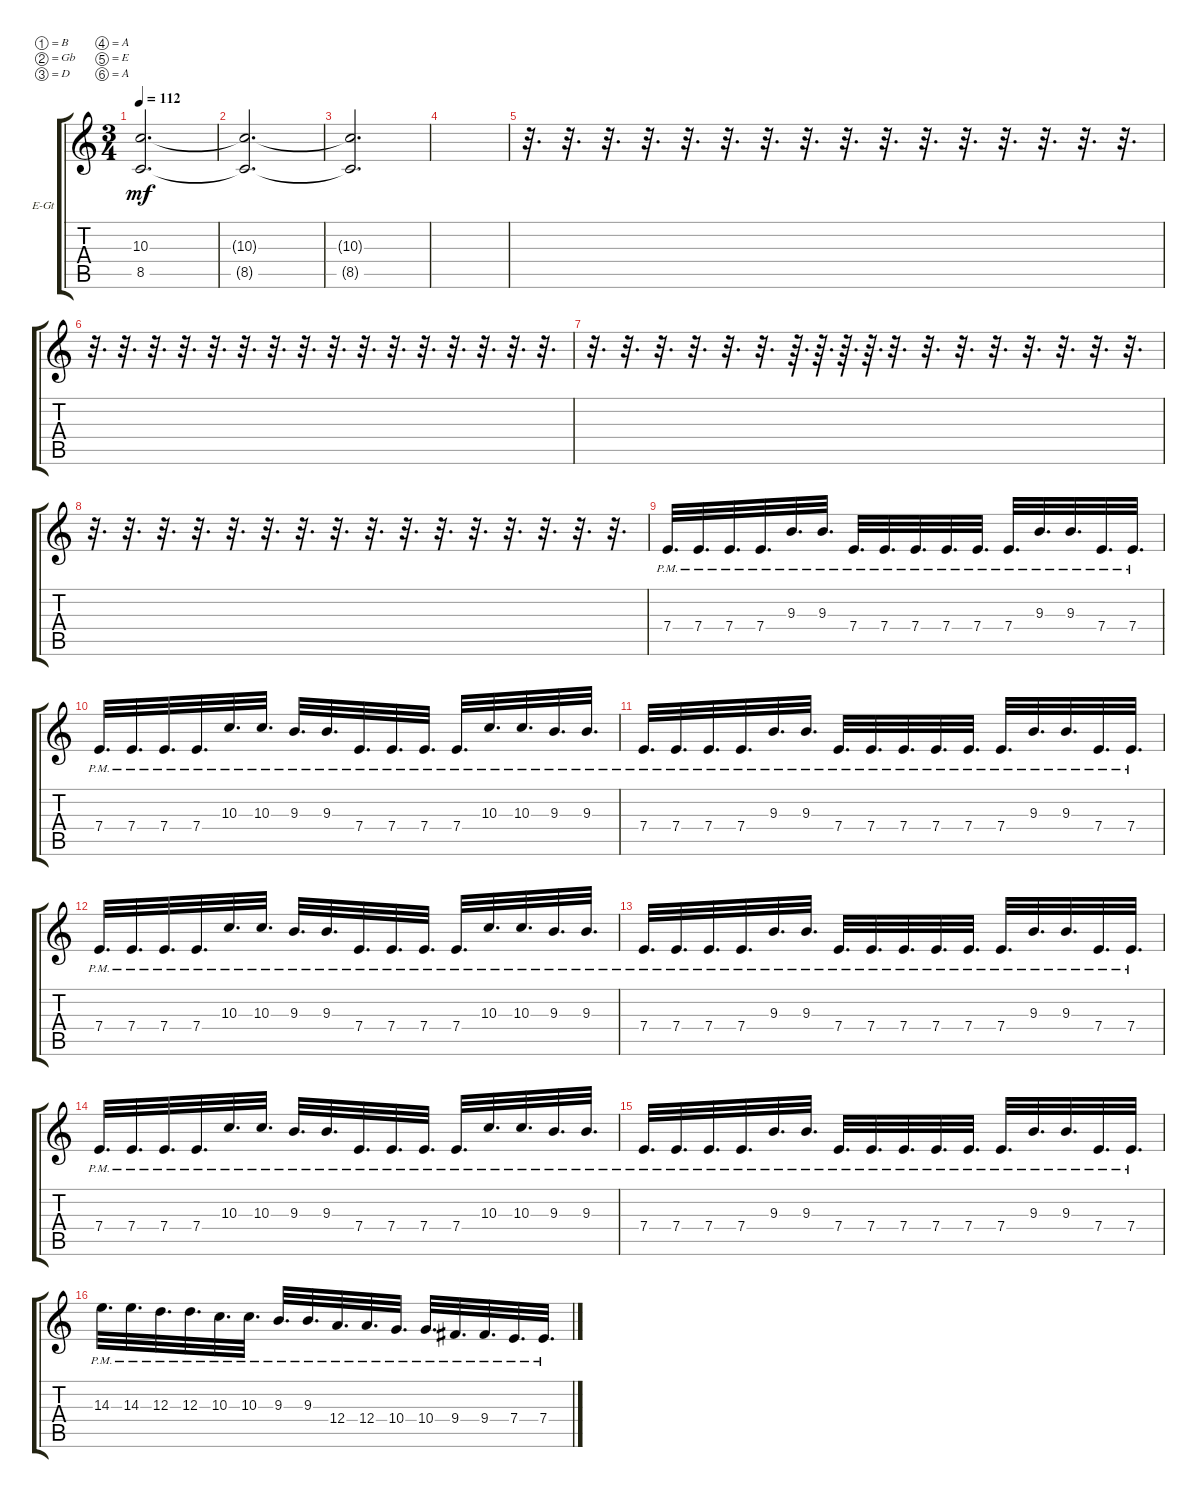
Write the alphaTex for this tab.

\bracketExtendMode groupsimilarinstruments
\firstSystemTrackNameOrientation horizontal
\otherSystemsTrackNameOrientation horizontal
\track ("Lead" "E-Gt") {instrument distortionguitar}
\staff {score tabs}
\tuning (B3 Gb3 D3 A2 E2 A1)
\ts (3 4)
\tempo 112
\clef g2
\ks c
(8.5 10.3).2{d dy mf} |
(10.3{t} 8.5{t}).2{d} |
(8.5{t} 10.3{t}).2{d} |
|
r.32{d} r.32{d} r.32{d} r.32{d} r.32{d} r.32{d} r.32{d} r.32{d} r.32{d} r.32{d} r.32{d} r.32{d} r.32{d} r.32{d} r.32{d} r.32{d} |
r.32{d} r.32{d} r.32{d} r.32{d} r.32{d} r.32{d} r.32{d} r.32{d} r.32{d} r.32{d} r.32{d} r.32{d} r.32{d} r.32{d} r.32{d} r.32{d} |
r.32{d} r.32{d} r.32{d} r.32{d} r.32{d} r.32{d} r.64{d} r.64{d} r.64{d} r.64{d} r.32{d} r.32{d} r.32{d} r.32{d} r.32{d} r.32{d} r.32{d} r.32{d} |
r.32{d} r.32{d} r.32{d} r.32{d} r.32{d} r.32{d} r.32{d} r.32{d} r.32{d} r.32{d} r.32{d} r.32{d} r.32{d} r.32{d} r.32{d} r.32{d} |
7.4{pm}.32{d} 7.4{pm}.32{d} 7.4{pm}.32{d} 7.4{pm}.32{d} 9.3{pm}.32{d} 9.3{pm}.32{d} 7.4{pm}.32{d} 7.4{pm}.32{d} 7.4{pm}.32{d} 7.4{pm}.32{d} 7.4{pm}.32{d} 7.4{pm}.32{d} 9.3{pm}.32{d} 9.3{pm}.32{d} 7.4{pm}.32{d} 7.4{pm}.32{d} |
7.4{pm}.32{d} 7.4{pm}.32{d} 7.4{pm}.32{d} 7.4{pm}.32{d} 10.3{pm}.32{d} 10.3{pm}.32{d} 9.3{pm}.32{d} 9.3{pm}.32{d} 7.4{pm}.32{d} 7.4{pm}.32{d} 7.4{pm}.32{d} 7.4{pm}.32{d} 10.3{pm}.32{d} 10.3{pm}.32{d} 9.3{pm}.32{d} 9.3{pm}.32{d} |
7.4{pm}.32{d} 7.4{pm}.32{d} 7.4{pm}.32{d} 7.4{pm}.32{d} 9.3{pm}.32{d} 9.3{pm}.32{d} 7.4{pm}.32{d} 7.4{pm}.32{d} 7.4{pm}.32{d} 7.4{pm}.32{d} 7.4{pm}.32{d} 7.4{pm}.32{d} 9.3{pm}.32{d} 9.3{pm}.32{d} 7.4{pm}.32{d} 7.4{pm}.32{d} |
7.4{pm}.32{d} 7.4{pm}.32{d} 7.4{pm}.32{d} 7.4{pm}.32{d} 10.3{pm}.32{d} 10.3{pm}.32{d} 9.3{pm}.32{d} 9.3{pm}.32{d} 7.4{pm}.32{d} 7.4{pm}.32{d} 7.4{pm}.32{d} 7.4{pm}.32{d} 10.3{pm}.32{d} 10.3{pm}.32{d} 9.3{pm}.32{d} 9.3{pm}.32{d} |
7.4{pm}.32{d} 7.4{pm}.32{d} 7.4{pm}.32{d} 7.4{pm}.32{d} 9.3{pm}.32{d} 9.3{pm}.32{d} 7.4{pm}.32{d} 7.4{pm}.32{d} 7.4{pm}.32{d} 7.4{pm}.32{d} 7.4{pm}.32{d} 7.4{pm}.32{d} 9.3{pm}.32{d} 9.3{pm}.32{d} 7.4{pm}.32{d} 7.4{pm}.32{d} |
7.4{pm}.32{d} 7.4{pm}.32{d} 7.4{pm}.32{d} 7.4{pm}.32{d} 10.3{pm}.32{d} 10.3{pm}.32{d} 9.3{pm}.32{d} 9.3{pm}.32{d} 7.4{pm}.32{d} 7.4{pm}.32{d} 7.4{pm}.32{d} 7.4{pm}.32{d} 10.3{pm}.32{d} 10.3{pm}.32{d} 9.3{pm}.32{d} 9.3{pm}.32{d} |
7.4{pm}.32{d} 7.4{pm}.32{d} 7.4{pm}.32{d} 7.4{pm}.32{d} 9.3{pm}.32{d} 9.3{pm}.32{d} 7.4{pm}.32{d} 7.4{pm}.32{d} 7.4{pm}.32{d} 7.4{pm}.32{d} 7.4{pm}.32{d} 7.4{pm}.32{d} 9.3{pm}.32{d} 9.3{pm}.32{d} 7.4{pm}.32{d} 7.4{pm}.32{d} |
14.3{pm}.32{d} 14.3{pm}.32{d} 12.3{pm}.32{d} 12.3{pm}.32{d} 10.3{pm}.32{d} 10.3{pm}.32{d} 9.3{pm}.32{d} 9.3{pm}.32{d} 12.4{pm}.32{d} 12.4{pm}.32{d} 10.4{pm}.32{d} 10.4{pm}.32{d} 9.4{pm}.32{d} 9.4{pm}.32{d} 7.4{pm}.32{d} 7.4{pm}.32{d}
